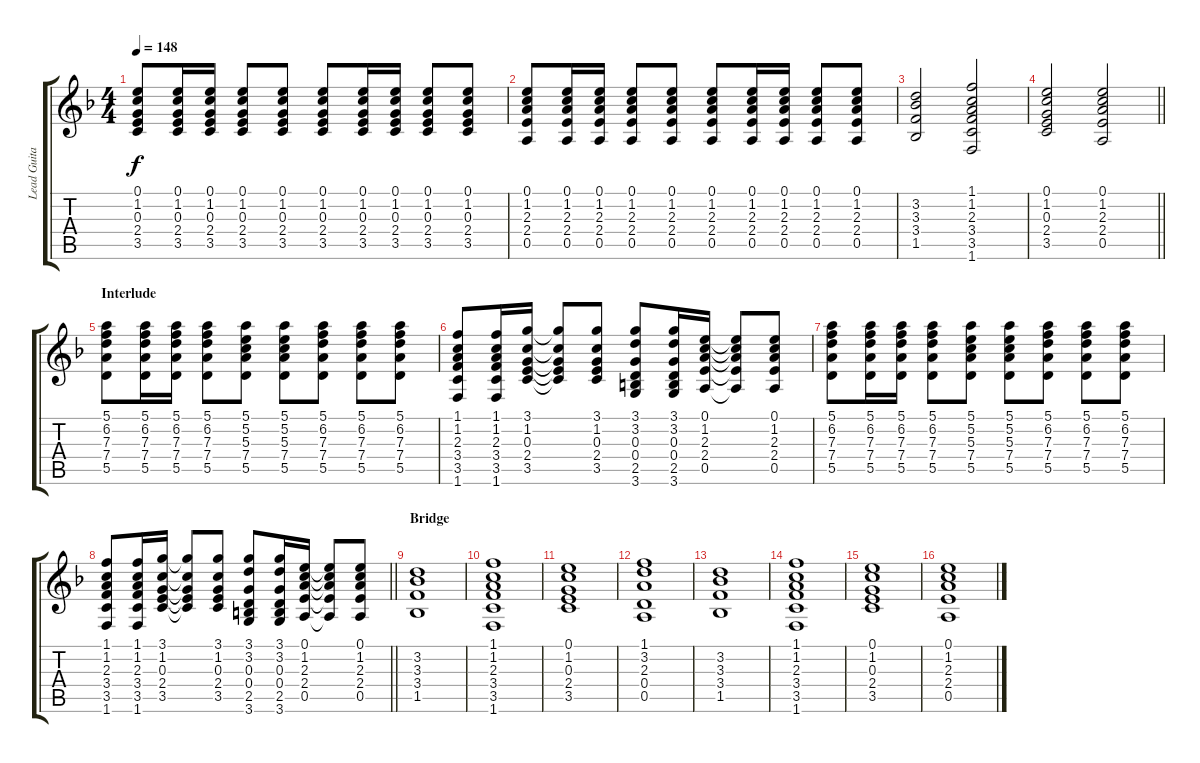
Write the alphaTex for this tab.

\track ("Lead Guitar (Brian Baker)" "Lead Guita") {instrument distortionguitar}
\staff {score tabs}
\tuning (E4 B3 G3 D3 A2 E2) {hide}
\ts (4 4)
\tempo 148
\clef g2
\ks f
(0.1 1.2 0.3 2.4 3.5).8{dy f} (0.1 1.2 0.3 2.4 3.5).16 (0.1 1.2 0.3 2.4 3.5).16 (0.1 1.2 0.3 2.4 3.5).8 (0.1 1.2 0.3 2.4 3.5).8 (0.1 1.2 0.3 2.4 3.5).8 (0.1 1.2 0.3 2.4 3.5).16 (0.1 1.2 0.3 2.4 3.5).16 (0.1 1.2 0.3 2.4 3.5).8 (0.1 1.2 0.3 2.4 3.5).8 |
(0.1 1.2 2.3 2.4 0.5).8 (0.1 1.2 2.3 2.4 0.5).16 (0.1 1.2 2.3 2.4 0.5).16 (0.1 1.2 2.3 2.4 0.5).8 (0.1 1.2 2.3 2.4 0.5).8 (0.1 1.2 2.3 2.4 0.5).8 (0.1 1.2 2.3 2.4 0.5).16 (0.1 1.2 2.3 2.4 0.5).16 (0.1 1.2 2.3 2.4 0.5).8 (0.1 1.2 2.3 2.4 0.5).8 |
(3.2 3.3 3.4 1.5).2 (1.1 1.2 2.3 3.4 3.5 1.6).2 |
\barLineRight lightlight
(0.1 1.2 0.3 2.4 3.5).2 (0.1 1.2 2.3 2.4 0.5).2 |
\section ("" "Interlude")
(5.1 6.2 7.3 7.4 5.5).8 (5.1 6.2 7.3 7.4 5.5).16 (5.1 6.2 7.3 7.4 5.5).16 (5.1 6.2 7.3 7.4 5.5).8 (5.1 5.2 5.3 7.4 5.5).8 (5.1 5.2 5.3 7.4 5.5).8 (5.1 6.2 7.3 7.4 5.5).8 (5.1 6.2 7.3 7.4 5.5).8 (5.1 6.2 7.3 7.4 5.5).8 |
(1.1 1.2 2.3 3.4 3.5 1.6).8 (1.1 1.2 2.3 3.4 3.5 1.6).16 (3.1 1.2 0.3 2.4 3.5).16 (3.1{t} 1.2{t} 0.3{t} 2.4{t} 3.5{t}).8 (3.1 1.2 0.3 2.4 3.5).8 (3.1 3.2 0.3 0.4 2.5 3.6).8 (3.1 3.2 0.3 0.4 2.5 3.6).16 (0.1 1.2 2.3 2.4 0.5).16 (0.1{t} 1.2{t} 2.3{t} 2.4{t} 0.5{t}).8 (0.1 1.2 2.3 2.4 0.5).8 |
(5.1 6.2 7.3 7.4 5.5).8 (5.1 6.2 7.3 7.4 5.5).16 (5.1 6.2 7.3 7.4 5.5).16 (5.1 6.2 7.3 7.4 5.5).8 (5.1 5.2 5.3 7.4 5.5).8 (5.1 5.2 5.3 7.4 5.5).8 (5.1 6.2 7.3 7.4 5.5).8 (5.1 6.2 7.3 7.4 5.5).8 (5.1 6.2 7.3 7.4 5.5).8 |
\barLineRight lightlight
(1.1 1.2 2.3 3.4 3.5 1.6).8 (1.1 1.2 2.3 3.4 3.5 1.6).16 (3.1 1.2 0.3 2.4 3.5).16 (3.1{t} 1.2{t} 0.3{t} 2.4{t} 3.5{t}).8 (3.1 1.2 0.3 2.4 3.5).8 (3.1 3.2 0.3 0.4 2.5 3.6).8 (3.1 3.2 0.3 0.4 2.5 3.6).16 (0.1 1.2 2.3 2.4 0.5).16 (0.1{t} 1.2{t} 2.3{t} 2.4{t} 0.5{t}).8 (0.1 1.2 2.3 2.4 0.5).8 |
\section ("" "Bridge")
(3.2 3.3 3.4 1.5).1 |
(1.1 1.2 2.3 3.4 3.5 1.6).1 |
(0.1 1.2 0.3 2.4 3.5).1 |
(1.1 3.2 2.3 0.4 0.5).1 |
(3.2 3.3 3.4 1.5).1 |
(1.1 1.2 2.3 3.4 3.5 1.6).1 |
(0.1 1.2 0.3 2.4 3.5).1 |
(0.1 1.2 2.3 2.4 0.5).1
